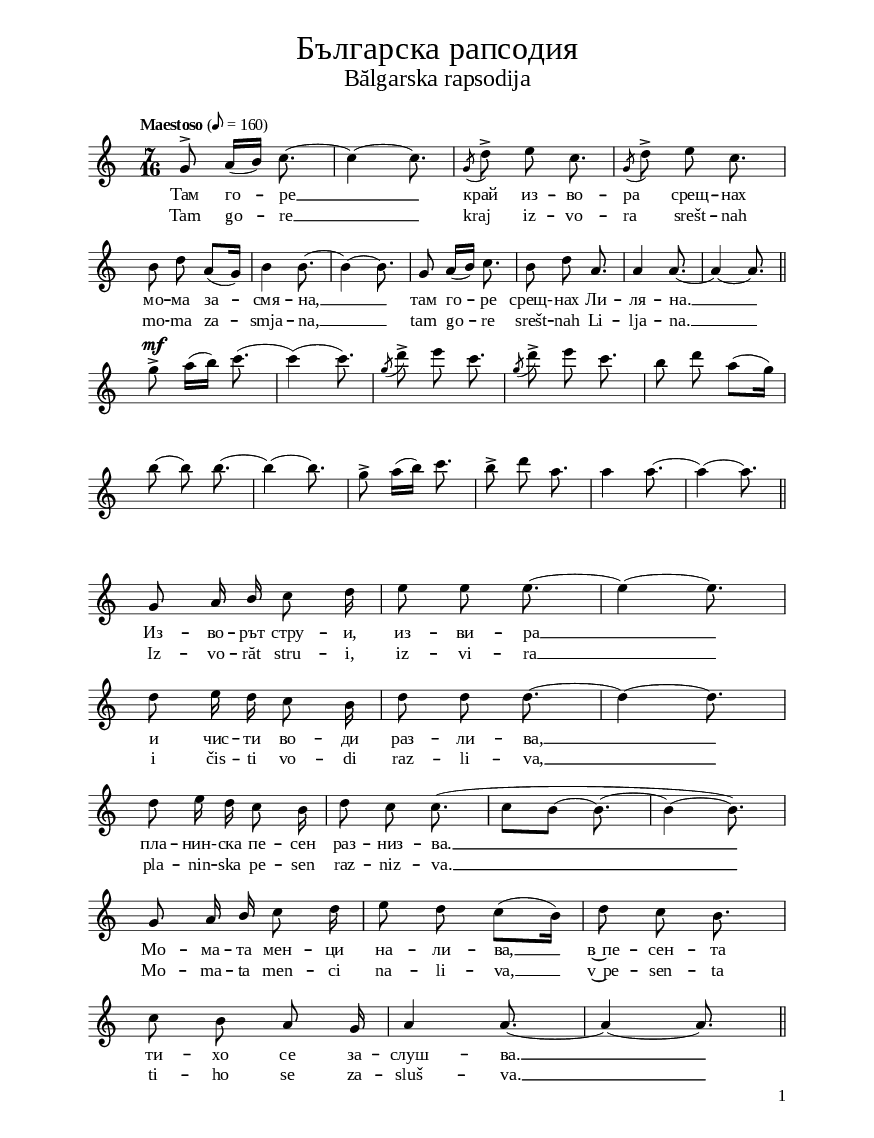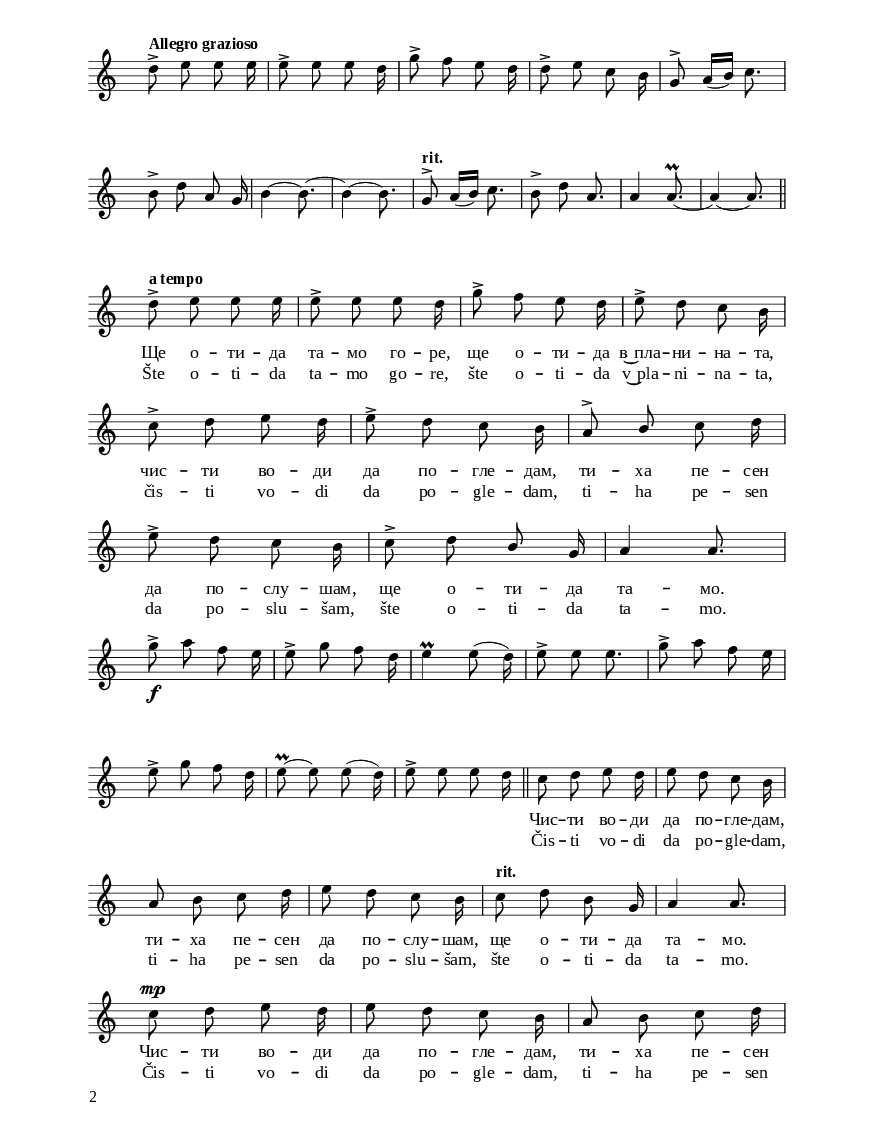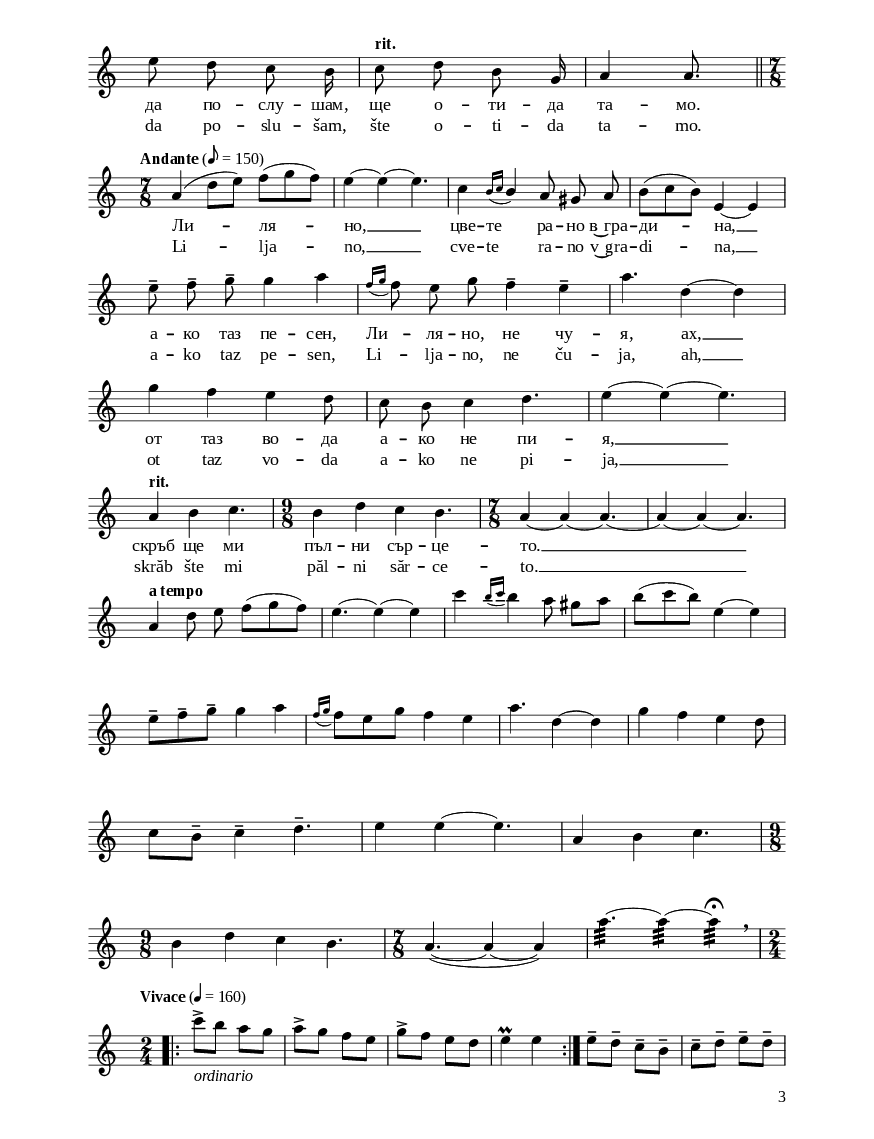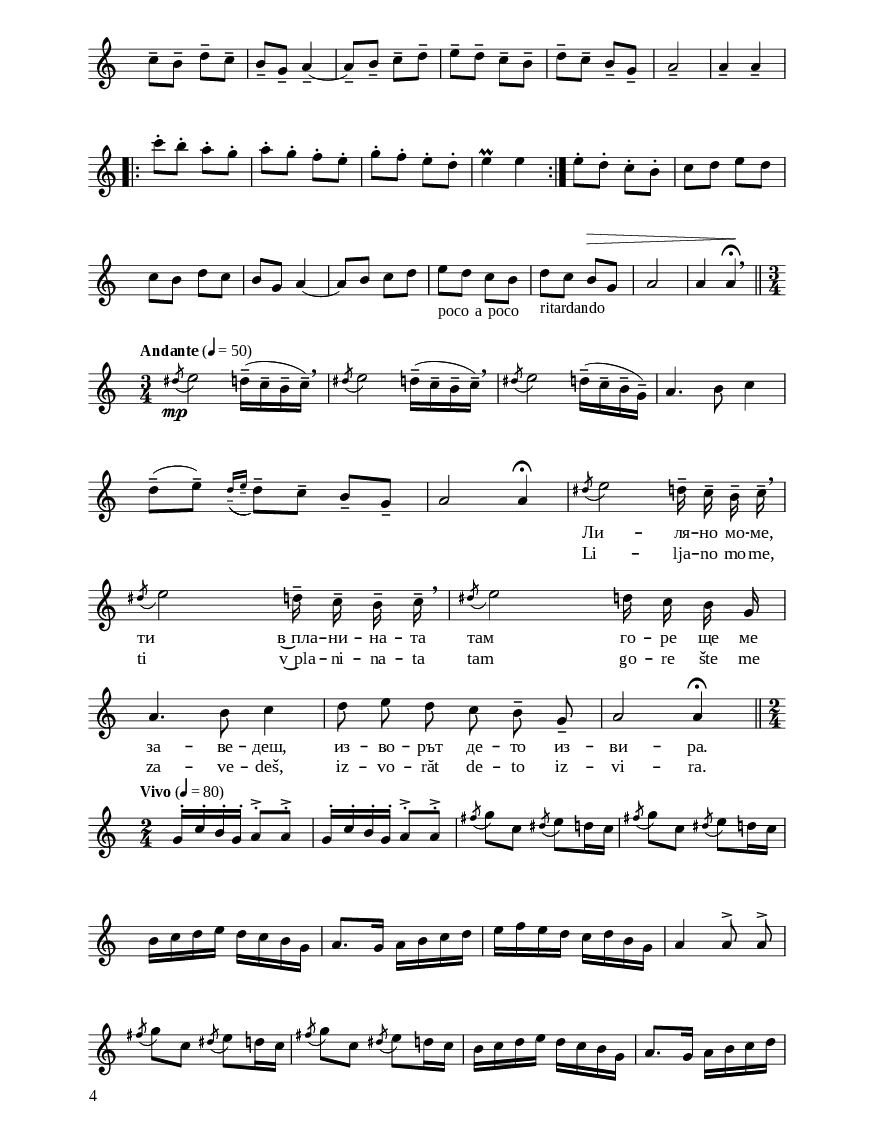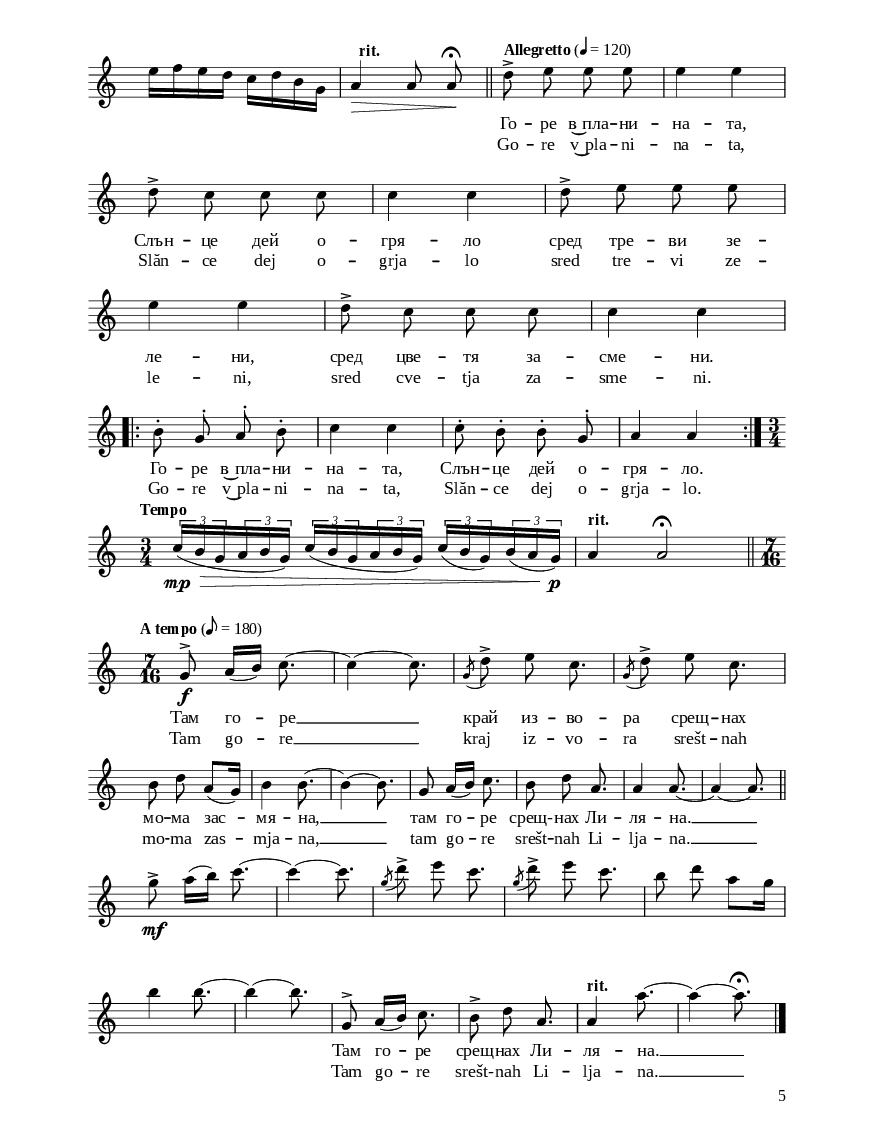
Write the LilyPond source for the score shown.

\version "2.24.1"

\include "include/globals.ily"

\bookpart {
  \label #'ref146
  \tocItem \markup "Българска рапсодия – Bălgarska rapsodija"
  \include "include/bookpart-paper.ily"
  \score {
    \include "include/score-layout.ily"

    \new Voice \relative c' {
      \clef treble
      \key c \major
      \time 7/16
      \tempoFunc "Maestoso" 8 "160"
      \autoBeamOff
      g'8^\accent a16([b]) c8. ~ | \noBreak
      c4 ~ c8. | \noBreak
      \acciaccatura {g8} d'^\accent e c8. | \noBreak
      \acciaccatura {g8} d'^\accent e c8. | \break
      b8 d a([g16]) | \noBreak

      b4 b8. ~| b4 ~ b8. | \noBreak
      g8 a16([b]) c8. | \noBreak
      b8 d a8. | \noBreak
      a4 a8. ~ | a4 ~ a8. | \bar "||" \break

      g'8\accent^\mf  a16[(b)] c8.( | \noBreak
      c4)(c8.) | \noBreak
      \acciaccatura {g8} d'8\accent e c8. | \noBreak
      \acciaccatura {g8} d'8\accent e c8. | \noBreak
      b8 d a([g16]) | \break
      b8 ~ b8 b8. ~ | \noBreak
      b4 ~ b8. | \noBreak
      g8 \accent a16 ([b]) c8. | \noBreak
      b8\accent d a8. | \noBreak
      a4 a8. ~ | \noBreak
      a4 ~ a8. | \bar "||" \break

      g,8 a16 \stemUp b \stemNeutral c8 d16 | \noBreak
      e8 e e8. ~ | \noBreak
      e4 ~ e8. | \break
      d8 e16 d16 c8 b16 | \noBreak
      d8 d d8. ~ | \noBreak

      d4 ~ d8. | \break

      d8 e16 d16 c8 b16 | \noBreak
      d8 c8  c8. (   |  \noBreak
      c8  [ b8 ] ~  b8. ~ | \noBreak

      b4 ~ b8. ) | \break
      g8 a16 \stemUp b \stemNeutral c8 d16 | \noBreak
      e8 d c8([b16]) | \noBreak

      d8 c b8. | \break
      c8 b a g16 | \noBreak
      a4 a8. ~| \noBreak
      a4 ~ a8. | \bar "||" \break
      \tempo "Allegro grazioso" d8^\accent e e e16 | \noBreak
      e8^\accent e e d16 | \noBreak

      g8^\accent f e d16 | \noBreak
      d8^\accent e c b16 | \noBreak
      g8^\accent a16([b]) c8. | \break
      b8^\accent d a g16 | \noBreak
      b4~ b8. ~ | \noBreak
      b4 ~ b8. | \noBreak
      \tempo "rit." g8^\accent a16([b]) c8. | \noBreak

      b8^\accent d a8. | \noBreak
      a4 a8.\prall ~ | \noBreak
      a4 ~ a8. | \bar "||" \break
      \tempo "a tempo" d8\accent e e e16 | \noBreak
      e8\accent e e d16 | \noBreak
      g8\accent f e d16 | \noBreak

      e8\accent d c b16 | \break
      c8\accent d e d16 | \noBreak
      e8\accent d c b16 | \noBreak
      a8^\accent \stemUp b \stemNeutral c d16 | \break

      e8\accent d c b16 | \noBreak
      c8\accent d \stemUp b \stemNeutral g16 | \noBreak
      a4 a8. | \break
      g'8\f^\accent a f e16 | \noBreak
      e8^\accent g f d16 | \noBreak

      e4 \prall e8 (d16) | \noBreak
      e8^\accent e e8. | \noBreak
      g8^\accent a f e16 | \break
      e8^\accent g f d16 | \noBreak
      e8\prall~ e8 e8 (d16) | \noBreak
      e8^\accent e e d16  |  \noBreak

      \bar "||"


      c8 d e d16 | \noBreak
      e8 d c b16 | \break
      a8 b c d16 | \noBreak
      e8 d c b16 | \noBreak

      \tempo "rit." c8 d b g16 | \noBreak
      a4 a8. | \break
      c8^\mp d e d16 | \noBreak
      e8 d c b16 | \noBreak
      a8 b c d16 | \break
      e8 d c b16 | \noBreak

      \tempo "rit." c8 d b g16 | \noBreak
      a4 a8. | \break  \bar "||"

      \time 7/8  \tempoFunc "Andante" 8 "150" a4 (d8[e]) f8([ g f]) | e4 ~ e4 ~ e4. | \noBreak

      c4 \acciaccatura{ b16[c] } \stemUp b4 \stemNeutral a8 gis a8 |  b8([c b])  e,4 ~ e | \break

      e'8\tenuto f\tenuto g\tenuto  g4 a4 |  \noBreak

      \acciaccatura {f16[g]}  f8 e g  f4\tenuto e4\tenuto | \noBreak
      a4. d,4 ~ d | \break
      g4 f e d8 | c b c4 d4. | e4 ~ e4 ~ e4. | \break

      \tempo "rit." a,4 b c4. | \time 9/8 b4 d c b4. | \noBreak
      \time 7/8
      a4 ~ a4 ~ a4. ~ | a4 ~ a4 ~ a4. | \break
      \tempo "a tempo" a4  d8 e  f([ g f]) | e4. ~ e4 ~ e4 |  \noBreak

      c'4 \acciaccatura{ b16[c] } b4 a8 gis [ a] | b8 ( [c8 b]) e,4 ~ e4 | \break


      e8\tenuto[f\tenuto g\tenuto] g4 a4 | \noBreak
      \acciaccatura { f16[g] } f8[e g] f4 e | \noBreak

      a4. d,4 ~ d4 | \noBreak
      g4 f e d8 | \break

      c [b\tenuto] c4\tenuto d4.\tenuto| e4 e4 ~ e4. | \noBreak
      a,4 b c4. | \time 9/8 b4 d c b4. | \noBreak
      \time 7/8 a4.~ ( a4 ~ a4) | a'4.:32 ~ a4:32 ~ a4:32 \fermata \breathe | \bar "|" \time 2/4 \break    \bar ".|:-|"
      \repeat volta 1 {
        \tempoFunc "Vivace" 4 "160"  c8_\markup{ \italic {ordinario} }\accent[b] a[g] | \noBreak
        a\accent[g] f[e] | \noBreak
        g\accent[f] e[d] | \noBreak
        e4\prall e | \noBreak \bar ":|."
      }
      e8\tenuto[d]\tenuto c\tenuto[b]\tenuto | \noBreak
      c\tenuto[d]\tenuto e\tenuto[d]\tenuto | \break

      c\tenuto[b]\tenuto d\tenuto[c]\tenuto | \noBreak
      b\tenuto[g]\tenuto a4\tenuto~ | \noBreak
      a8\tenuto[b]\tenuto c\tenuto[d]\tenuto | \noBreak
      e\tenuto[d]\tenuto c\tenuto[b]\tenuto | \noBreak
      d\tenuto[c]\tenuto b\tenuto[g]\tenuto | \noBreak
      a2\tenuto | \noBreak
      a4\tenuto a\tenuto |  \bar "|" \break \bar ".|:-|"

      \repeat volta 1 {
        c'8\staccato[b]\staccato a\staccato[g]\staccato | \noBreak
        a\staccato[g]\staccato f\staccato[e]\staccato | \noBreak
        g\staccato[f]\staccato e\staccato[d]\staccato | \noBreak
        e4\prall e | \noBreak  \bar ":|."
      }
      e8\staccato[d]\staccato c\staccato[b]\staccato | \noBreak
      c[d] e[d] | \break

      c[b] d[c] | \noBreak
      b[g] a4~ | \noBreak
      a8[b] c[d] | \noBreak
      e_\markup{ poco a poco } [d] c[b] | \noBreak
      d_\markup{ ritardando } [c]  b^\>[g]  | \noBreak
      a2 | \noBreak
      a4 a \! \fermata \breathe | \bar "||" \time 3/4 \break

      \tempoFunc "Andante" 4 "50" \acciaccatura { dis8\mp } e2 d16\tenuto([c\tenuto b\tenuto c\tenuto]) \breathe | \noBreak
      \acciaccatura { dis8 } e2 d16\tenuto([c\tenuto  b\tenuto  c\tenuto]) \breathe | \noBreak
      \acciaccatura { dis8 } e2 d16\tenuto([c\tenuto b\tenuto g\tenuto]) | \noBreak
      a4. b8 c4 \break

      d8\tenuto([e\tenuto]) \acciaccatura { d16\tenuto([e\tenuto] } d8\tenuto)[c\tenuto] b\tenuto [g\tenuto] | \noBreak
      a2 a4 \fermata \noBreak
      \acciaccatura { dis8 } e2 d16\tenuto c\tenuto b\tenuto c\tenuto \breathe | \break
      \acciaccatura { dis8 } e2 d16\tenuto c\tenuto b\tenuto c\tenuto  \breathe | \noBreak

      \acciaccatura { dis8 } e2 d16 c b g | \break
      a4. b8 c4 | \noBreak
      d8 e d c b\tenuto g\tenuto | \noBreak
      a2 a4 \fermata | \noBreak \bar "||" \time 2/4 \break

      \tempoFunc "Vivo" 4 "80" g16^\staccato[c^\staccato b^\staccato g^\staccato] a8^\staccato ^\accent[a^\staccato ^\accent] | \noBreak
      g16^\staccato[c^\staccato b^\staccato g^\staccato] a8^\staccato^\accent[a^\staccato^\accent] | \noBreak
      \acciaccatura { fis'8 } g[c,] \acciaccatura { dis } e[d16 c] | \noBreak
      \acciaccatura { fis8 } g[c,] \acciaccatura { dis } e[d16 c] | \break

      b16[c d e] d[c b g] | \noBreak
      a8.[g16] a[b c d] | \noBreak
      e[f e d] c[d b g] | \noBreak
      a4 a8^\accent a^\accent \break

      \acciaccatura { fis'8 } g[c,] \acciaccatura { dis } e[d16 c] | \noBreak
      \acciaccatura { fis8 } g[c,] \acciaccatura { dis } e[d16 c] | \noBreak
      b[c d e] d[c b g] | \noBreak
      a8.[g16] a[b c d] | \break

      e[f e d] c[d b g] | \noBreak
      \tempo "  rit." a4\>  a8 a \!  \fermata | \bar "||" \noBreak
      \tempoFunc "Allegretto" 4 "120" d^\accent e e e | \noBreak
      e4 e | \break
      d8^\accent c c c | \noBreak

      c4 c | \noBreak
      d8^\accent e e e | \break
      e4 e | \noBreak
      d8^\accent c c c | \noBreak
      c4 c | \break \bar ".|:-|"

      \repeat volta 1 {
        b8^\staccato g^\staccato a^\staccato b^\staccato | \noBreak
        c4 c | \noBreak
        c8^\staccato b^\staccato b^\staccato g^\staccato | \noBreak
        a4 a |
      } \time 3/4 \break \bar ":|."

      \override TupletBracket.positions = #'(3 . 3)
      \tempo "Tempo"
      \tuplet 3/2 8 { c16\>\mp([b g a b g]) c16([b g a b g]) c16([b g) b(a g\!\p])  } | \noBreak
      \tempo"rit." a4 a2 \fermata | \bar "||" \time 7/16 \break

      \tempoFunc "A tempo" 8 "180" g8\f^\accent a16([b]) c8.~ | \noBreak
      c4~ c8. | \noBreak
      \acciaccatura { g8 } d'^\accent e c8. | \noBreak
      \acciaccatura { g8 } d'^\accent e c8. | \break
      b8 d a([g16]) | \noBreak
      b4 b8. ~ | b4 ~ b8. |\noBreak
      g8 a16([b]) c8. | \noBreak
      b8 d a8. | \noBreak
      a4 a8. ~ | a4 ~ a8. \bar "||" \break
      g'8\mf\accent a16([b]) c8.~ | \noBreak
      c4~ c8. | \noBreak
      \acciaccatura { g8 } d'8\accent e c8. | \noBreak

      \acciaccatura { g8 } d'8\accent e c8. | \noBreak
      b8 d a[g16]| \break
      b4 b8. ~ | b4 ~ b8. | \noBreak
      g,8^\accent a16([b]) c8. | \noBreak
      b8^\accent d a8. \tempo "rit." | \noBreak
      a4 a'8. ~ | \noBreak
      a4 ~ a8. \fermata | \bar "|."
    }

    \addlyrics {
      Там го -- ре __ край из -- во -- ра срещ -- нах мо -- ма за --
      смя -- на, __ там го -- ре "срещ-" -- нах Ли -- ля -- на. __ ""
      \repeat unfold 21 { \skip 1 }
      Из -- во -- рът стру -- и, из -- ви -- ра __ и чис -- ти во -- ди раз -- ли -- ва, __
      пла -- "нин-" -- ска пе -- сен раз -- низ -- ва. __ Mо -- ма -- та мен -- ци на -- ли -- ва, __
      в~пе -- сен -- та ти -- хо се за -- слуш -- ва. __ ""
      \repeat unfold 31 { \skip 1  }
      Ще о -- ти -- да та -- мо го -- ре, ще о -- ти -- да
      в~пла -- ни -- на -- та, чис -- ти во -- ди да по -- гле -- дам, ти -- ха пе -- сен
      да по -- слу -- шам, ще о -- ти -- да та -- мо.
      \repeat unfold 27 { \skip 2 }
      Чис -- ти во -- ди да по -- гле -- дам, ти -- ха пе -- сен да по -- слу -- шам,
      ще о -- ти -- да та -- мо.  Чис -- ти во -- ди да по -- гле -- дам, ти -- ха пе -- сен да по -- слу -- шам,
      ще о -- ти -- да та -- мо. Ли -- ля -- но, __
      цве -- те ра -- но в~гра -- ди -- на, __ а -- ко таз пе -- сен,
      Ли -- ля -- но, не чу -- я, ах, __ от таз во -- да а -- ко не пи -- я, __
      скръб ще ми пъл -- ни сър -- це -- то. __ ""
      \repeat unfold 98 { \skip 1 }
      Ли -- ля -- но мо -- ме, ти в~пла -- ни -- на -- та
      там го -- ре ще ме за -- ве -- деш, из -- во -- рът де -- то из -- ви -- ра.
      \repeat unfold 30 { \skip 1 }
      Го -- ре в~пла -- ни -- на -- та, Слън -- це дей о --
      гря -- ло сред тре -- ви зе -- ле -- ни, сред цве -- тя за -- сме -- ни.
      Го -- ре в~пла -- ни -- на -- та, Слън -- це дей о -- гря -- ло.
      \repeat unfold 5 { \skip 1 }
      Там го -- ре __ край из -- во -- ра срещ -- нах мо -- ма зас -- мя -- на, __
      там го -- ре "срещ-" -- нах Ли -- ля -- на. __ ""
      \repeat unfold 13 { \skip 1 }
      Там го -- ре срещ -- нах Ли -- ля -- на. __ ""
    }

    \addlyrics {
      Tam go -- re __ kraj iz -- vo -- ra srešt -- nah mo -- ma za --
      smja -- na, __ tam go -- re srešt -- nah Li -- lja -- na. __ ""
      \repeat unfold 21 { \skip 1 }
      Iz -- vo -- răt stru -- i, iz -- vi -- ra __ i čis -- ti vo -- di raz -- li -- va, __
      pla -- nin -- ska pe -- sen raz -- niz -- va. __ Mo -- ma -- ta men -- ci na -- li -- va, __
      v~pe -- sen -- ta ti -- ho se za -- sluš -- va. __ ""
      \repeat unfold 31 { \skip 1 }
      Šte o -- ti -- da ta -- mo go -- re, šte o -- ti -- da
      v~pla -- ni -- na -- ta, čis -- ti vo -- di da po -- gle -- dam, ti -- ha pe -- sen
      da po -- slu -- šam, šte o -- ti -- da ta -- mo.
      \repeat unfold 27 { \skip 1 }
      Čis -- ti vo -- di da po -- gle -- dam, ti -- ha pe -- sen da po -- slu -- šam,
      šte o -- ti -- da ta -- mo. Čis -- ti vo -- di da po -- gle -- dam, ti -- ha pe -- sen da po -- slu -- šam,
      šte o -- ti -- da ta -- mo. Li -- lja -- no, __
      cve -- te ra -- no v~gra -- di -- na, __ a -- ko taz pe -- sen,
      Li -- lja -- no, ne ču -- ja, ah, __ ot taz vo -- da a -- ko ne pi -- ja, __
      skrăb šte mi păl -- ni săr -- ce -- to. __ ""
      \repeat unfold 98 { \skip 1 }
      Li -- lja -- no mo -- me, ti v~pla -- ni -- na -- ta
      tam go -- re šte me za -- ve -- deš, iz -- vo -- răt de -- to iz -- vi -- ra.
      \repeat unfold 30 { \skip 1 }
      Go -- re v~pla -- ni -- na -- ta, Slăn -- ce dej o --
      grja -- lo sred tre -- vi ze -- le -- ni, sred cve -- tja za -- sme -- ni.
      Go -- re v~pla -- ni -- na -- ta, Slăn -- ce dej o -- grja -- lo.
      \repeat unfold 5 { \skip 1 }
      Tam go -- re __ kraj iz -- vo -- ra srešt -- nah mo -- ma zas -- mja -- na, __
      tam go -- re srešt -- nah Li -- lja -- na. __ ""
      \repeat unfold 13 { \skip 1 }
      Tam go -- re "srešt-" -- nah Li -- lja -- na. __ ""
    }

    \header {
      title = \titleFunc "Българска рапсодия" "Bălgarska rapsodija"
    }

    \midi{}

  } % score

  \pageBreak
  % include foreign translation(s) of the song
  \version "2.22.1"

\markup \fill-line { \fontsize #deTitleFontSize "Bulgarische Rapsodie" }
\markup \null
\markup \null
\markup \fontsize #deCoupletFontSize {
  \hspace #3
  \override #`(baseline-skip . ,deCoupletBaselineSkip)

  \column {
    \line { " " }

    \line { " "Dort oben bei den Quellen habe ich ein lächelndes Mädchen getroffen,}

    \line { " "dort oben habe ich Liljana getroffen.}

    \line { " "Die Quelle strömt und entspringt,}

    \line { " "und gießt das reine Wasser}

    \line { " "und singt ein Berglied.}

    \line { " "Das Mädchen gießt die Kupferkessel ein}

    \line { " "und lauscht dem Lied.}

    \line { " "Ich gehe dort oben hin,}

    \line { " "ich gehe in die Bergen,}

    \line { " "damit ich das reine Wasser anschaue }

    \line { " "und dem leisen Lied lausche,}

    \line { " "ich gehe dorthin.}

    \line { " "Damit ich das reine Wasser anschaue,}

    \line { " "damit ich dem leisen Lied lausche,}

    \line { " "gehe ich dorthin.}

    \line { " "Liliano, Frühblume im Garten,}

    \line { " "wenn ich dieses Lied, Liliano, nicht höre,}

    \line { " "ah, wenn ich von diesem Wasser nicht trinke}

    \line { " "wird Trauer mein Herz erfüllen.}

    \line { " "Liliano, Mädchen,}

    \line { " "du wirst mich dort oben ins Gebirge bringen,}

    \line { " "dort, wo die Quelle entspringt.}

    \line { " "Oben im Gebirge,}

    \line { " "wo die Sonne scheint,}

    \line { " "zwischen den grünen Gräsern,}

    \line { " "zwischen den lächelnden Blumen.}

    \line { " "Oben im Gebirge,}

    \line { " "wo die Sonne schien.}
    

    \line { " "Dort oben bei den Quellen }

    \line { " "traf ich ein lächelndes Mädchen,}

    \line { " "dort oben traf ich Liljana.}

  }
}


} % bookpart
